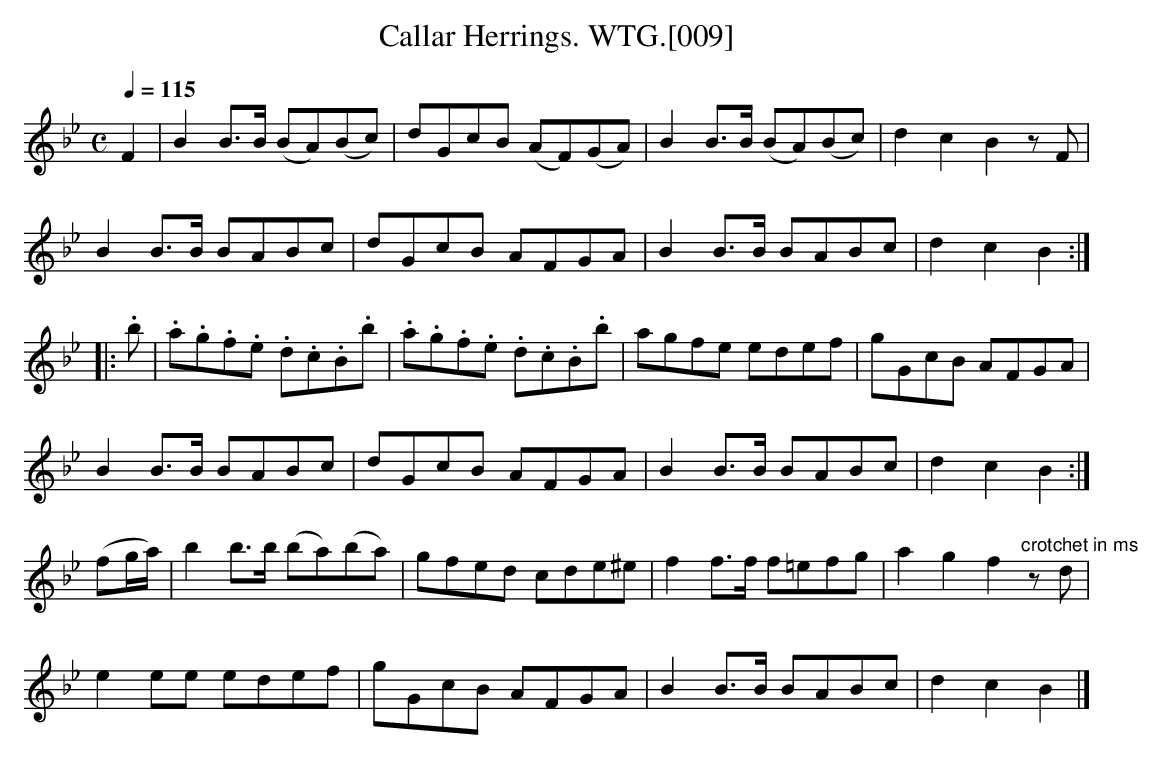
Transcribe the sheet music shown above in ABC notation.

X:1
T:Callar Herrings. WTG.[009]
M:C
L:1/8
Q:1/4=115
K:Bb
F2|B2B>B (BA)(Bc)|dGcB (AF)(GA)|B2B>B (BA)(Bc)|d2c2B2zF|
B2B>B BABc|dGcB AFGA|B2B>B BABc|d2c2B2:|
|:.b|.a.g.f.e .d.c.B.b|.a.g./f.e .d.c.B.b|agfe edef|gGcB AFGA|
B2B>B BABc|dGcB AFGA|B2B>B BABc|d2c2B2:|
(fg/a/)|b2b>b (ba)(ba)|gfed cde^e|f2f>f f=efg|a2g2f2"^crotchet in ms"zd|
e2ee edef|gGcB AFGA|B2B>B BABc|d2c2B2|]
